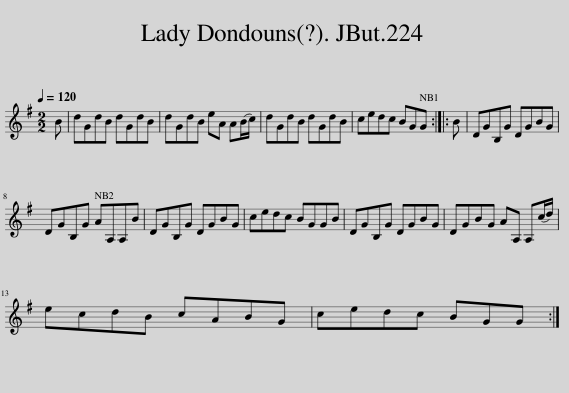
X:1
L:1/8
Q:1/4=120
M:2/2
I:linebreak $
K:G
V:1 treble
V:1
 B | dGdB dGdB | dGdB eA A(B/c/) | dGdB dGdB | cedc BGG :: %5
 B | DGB,G DGBG |$ DGB,G AA,A,B | DGB,G DGBG | cedc BGGB | %10
 DGB,G DGBG | DGBG AA, A,(c/d/) |$ ecdB cABG | cedc BGG :| %14
